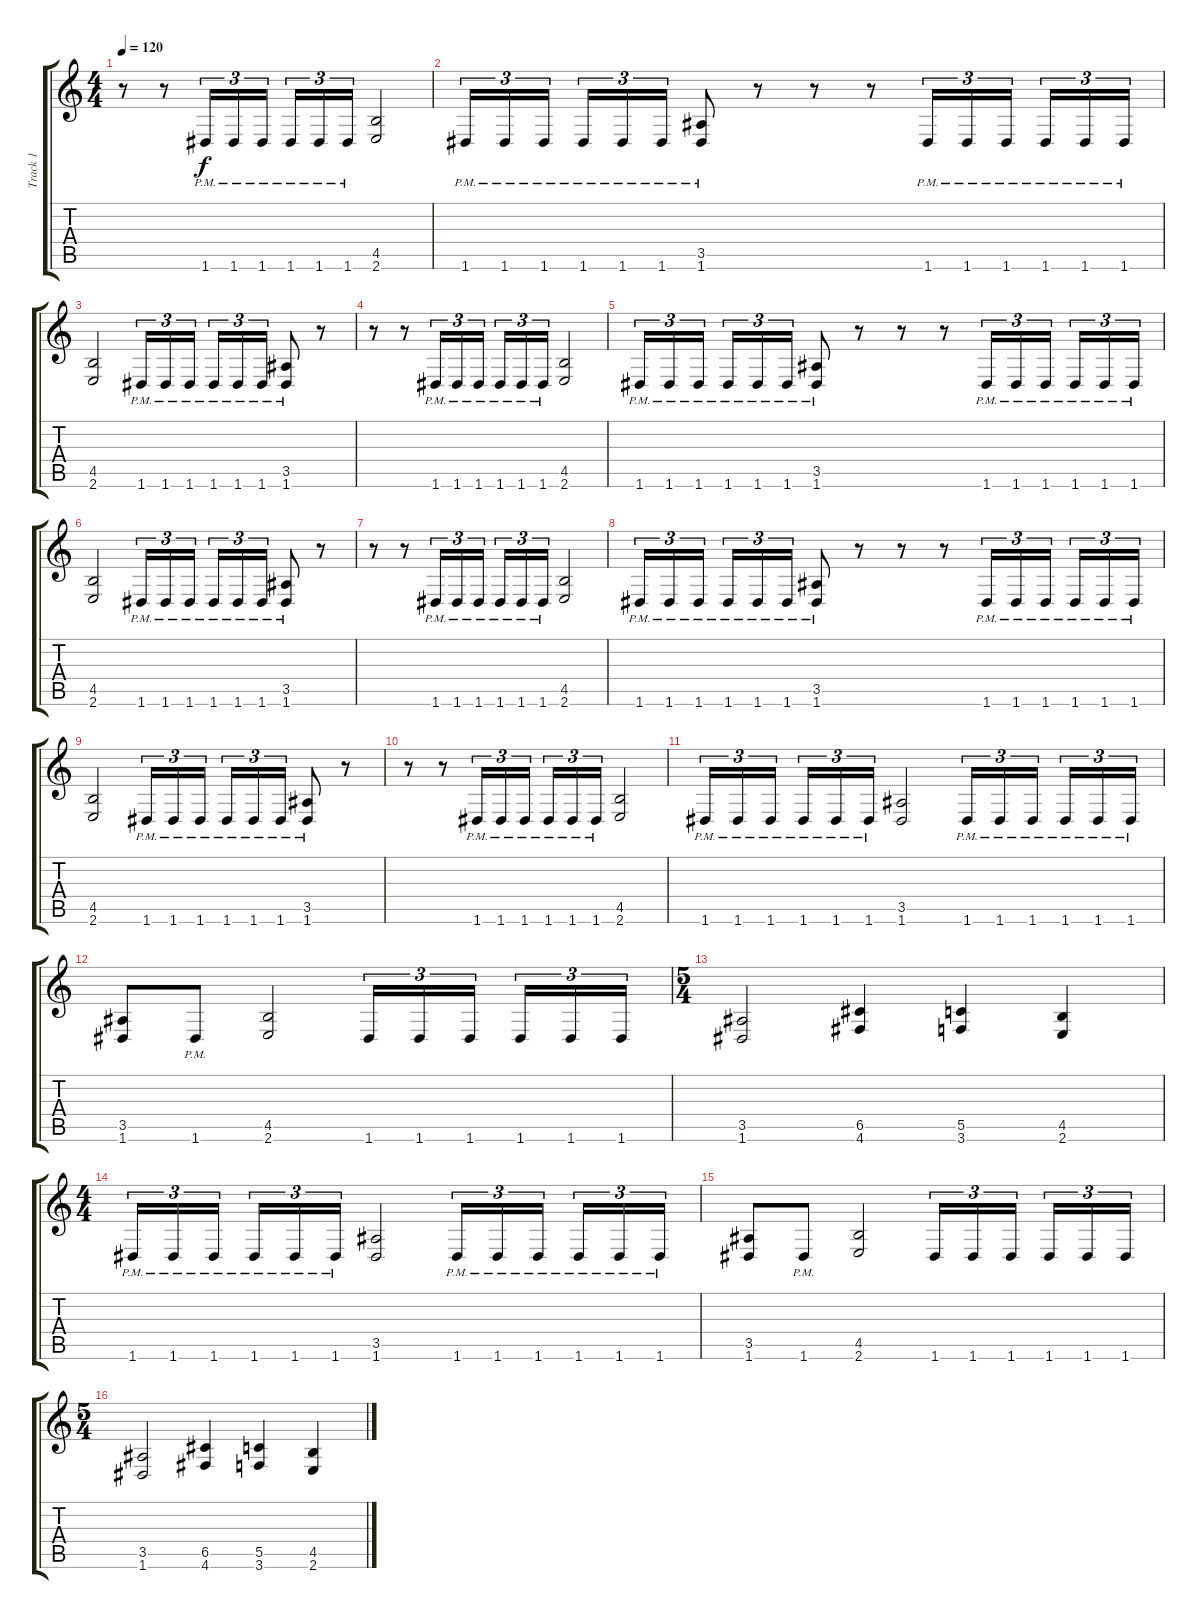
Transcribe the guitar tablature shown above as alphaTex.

\track ("Track 1" "Track 1") {instrument distortionguitar}
\staff {score tabs}
\tuning (D4 A3 F3 C3 G2 D2) {hide}
\ts (4 4)
\tempo 120
\clef g2
\ks c
r.8{dy f} r.8 1.6{pm}.16{tu (3 2)} 1.6{pm}.16{tu (3 2)} 1.6{pm}.16{tu (3 2)} 1.6{pm}.16{tu (3 2)} 1.6{pm}.16{tu (3 2)} 1.6{pm}.16{tu (3 2)} (4.5 2.6).2 |
1.6{pm}.16{tu (3 2)} 1.6{pm}.16{tu (3 2)} 1.6{pm}.16{tu (3 2)} 1.6{pm}.16{tu (3 2)} 1.6{pm}.16{tu (3 2)} 1.6{pm}.16{tu (3 2)} (3.5 1.6{pm}).8 r.8 r.8 r.8 1.6{pm}.16{tu (3 2)} 1.6{pm}.16{tu (3 2)} 1.6{pm}.16{tu (3 2)} 1.6{pm}.16{tu (3 2)} 1.6{pm}.16{tu (3 2)} 1.6{pm}.16{tu (3 2)} |
(4.5 2.6).2 1.6{pm}.16{tu (3 2)} 1.6{pm}.16{tu (3 2)} 1.6{pm}.16{tu (3 2)} 1.6{pm}.16{tu (3 2)} 1.6{pm}.16{tu (3 2)} 1.6{pm}.16{tu (3 2)} (3.5 1.6{pm}).8 r.8 |
r.8 r.8 1.6{pm}.16{tu (3 2)} 1.6{pm}.16{tu (3 2)} 1.6{pm}.16{tu (3 2)} 1.6{pm}.16{tu (3 2)} 1.6{pm}.16{tu (3 2)} 1.6{pm}.16{tu (3 2)} (4.5 2.6).2 |
1.6{pm}.16{tu (3 2)} 1.6{pm}.16{tu (3 2)} 1.6{pm}.16{tu (3 2)} 1.6{pm}.16{tu (3 2)} 1.6{pm}.16{tu (3 2)} 1.6{pm}.16{tu (3 2)} (3.5 1.6{pm}).8 r.8 r.8 r.8 1.6{pm}.16{tu (3 2)} 1.6{pm}.16{tu (3 2)} 1.6{pm}.16{tu (3 2)} 1.6{pm}.16{tu (3 2)} 1.6{pm}.16{tu (3 2)} 1.6{pm}.16{tu (3 2)} |
(4.5 2.6).2 1.6{pm}.16{tu (3 2)} 1.6{pm}.16{tu (3 2)} 1.6{pm}.16{tu (3 2)} 1.6{pm}.16{tu (3 2)} 1.6{pm}.16{tu (3 2)} 1.6{pm}.16{tu (3 2)} (3.5 1.6{pm}).8 r.8 |
r.8 r.8 1.6{pm}.16{tu (3 2)} 1.6{pm}.16{tu (3 2)} 1.6{pm}.16{tu (3 2)} 1.6{pm}.16{tu (3 2)} 1.6{pm}.16{tu (3 2)} 1.6{pm}.16{tu (3 2)} (4.5 2.6).2 |
1.6{pm}.16{tu (3 2)} 1.6{pm}.16{tu (3 2)} 1.6{pm}.16{tu (3 2)} 1.6{pm}.16{tu (3 2)} 1.6{pm}.16{tu (3 2)} 1.6{pm}.16{tu (3 2)} (3.5 1.6{pm}).8 r.8 r.8 r.8 1.6{pm}.16{tu (3 2)} 1.6{pm}.16{tu (3 2)} 1.6{pm}.16{tu (3 2)} 1.6{pm}.16{tu (3 2)} 1.6{pm}.16{tu (3 2)} 1.6{pm}.16{tu (3 2)} |
(4.5 2.6).2 1.6{pm}.16{tu (3 2)} 1.6{pm}.16{tu (3 2)} 1.6{pm}.16{tu (3 2)} 1.6{pm}.16{tu (3 2)} 1.6{pm}.16{tu (3 2)} 1.6{pm}.16{tu (3 2)} (3.5 1.6{pm}).8 r.8 |
r.8 r.8 1.6{pm}.16{tu (3 2)} 1.6{pm}.16{tu (3 2)} 1.6{pm}.16{tu (3 2)} 1.6{pm}.16{tu (3 2)} 1.6{pm}.16{tu (3 2)} 1.6{pm}.16{tu (3 2)} (4.5 2.6).2 |
1.6{pm}.16{tu (3 2)} 1.6{pm}.16{tu (3 2)} 1.6{pm}.16{tu (3 2)} 1.6{pm}.16{tu (3 2)} 1.6{pm}.16{tu (3 2)} 1.6{pm}.16{tu (3 2)} (3.5 1.6).2 1.6{pm}.16{tu (3 2)} 1.6{pm}.16{tu (3 2)} 1.6{pm}.16{tu (3 2)} 1.6{pm}.16{tu (3 2)} 1.6{pm}.16{tu (3 2)} 1.6{pm}.16{tu (3 2)} |
(3.5 1.6).8 1.6{pm}.8 (4.5 2.6).2 1.6.16{tu (3 2)} 1.6.16{tu (3 2)} 1.6.16{tu (3 2)} 1.6.16{tu (3 2)} 1.6.16{tu (3 2)} 1.6.16{tu (3 2)} |
\ts (5 4)
(3.5 1.6).2 (6.5 4.6).4 (5.5 3.6).4 (4.5 2.6).4 |
\ts (4 4)
1.6{pm}.16{tu (3 2)} 1.6{pm}.16{tu (3 2)} 1.6{pm}.16{tu (3 2)} 1.6{pm}.16{tu (3 2)} 1.6{pm}.16{tu (3 2)} 1.6{pm}.16{tu (3 2)} (3.5 1.6).2 1.6{pm}.16{tu (3 2)} 1.6{pm}.16{tu (3 2)} 1.6{pm}.16{tu (3 2)} 1.6{pm}.16{tu (3 2)} 1.6{pm}.16{tu (3 2)} 1.6{pm}.16{tu (3 2)} |
(3.5 1.6).8 1.6{pm}.8 (4.5 2.6).2 1.6.16{tu (3 2)} 1.6.16{tu (3 2)} 1.6.16{tu (3 2)} 1.6.16{tu (3 2)} 1.6.16{tu (3 2)} 1.6.16{tu (3 2)} |
\ts (5 4)
(3.5 1.6).2 (6.5 4.6).4 (5.5 3.6).4 (4.5 2.6).4
